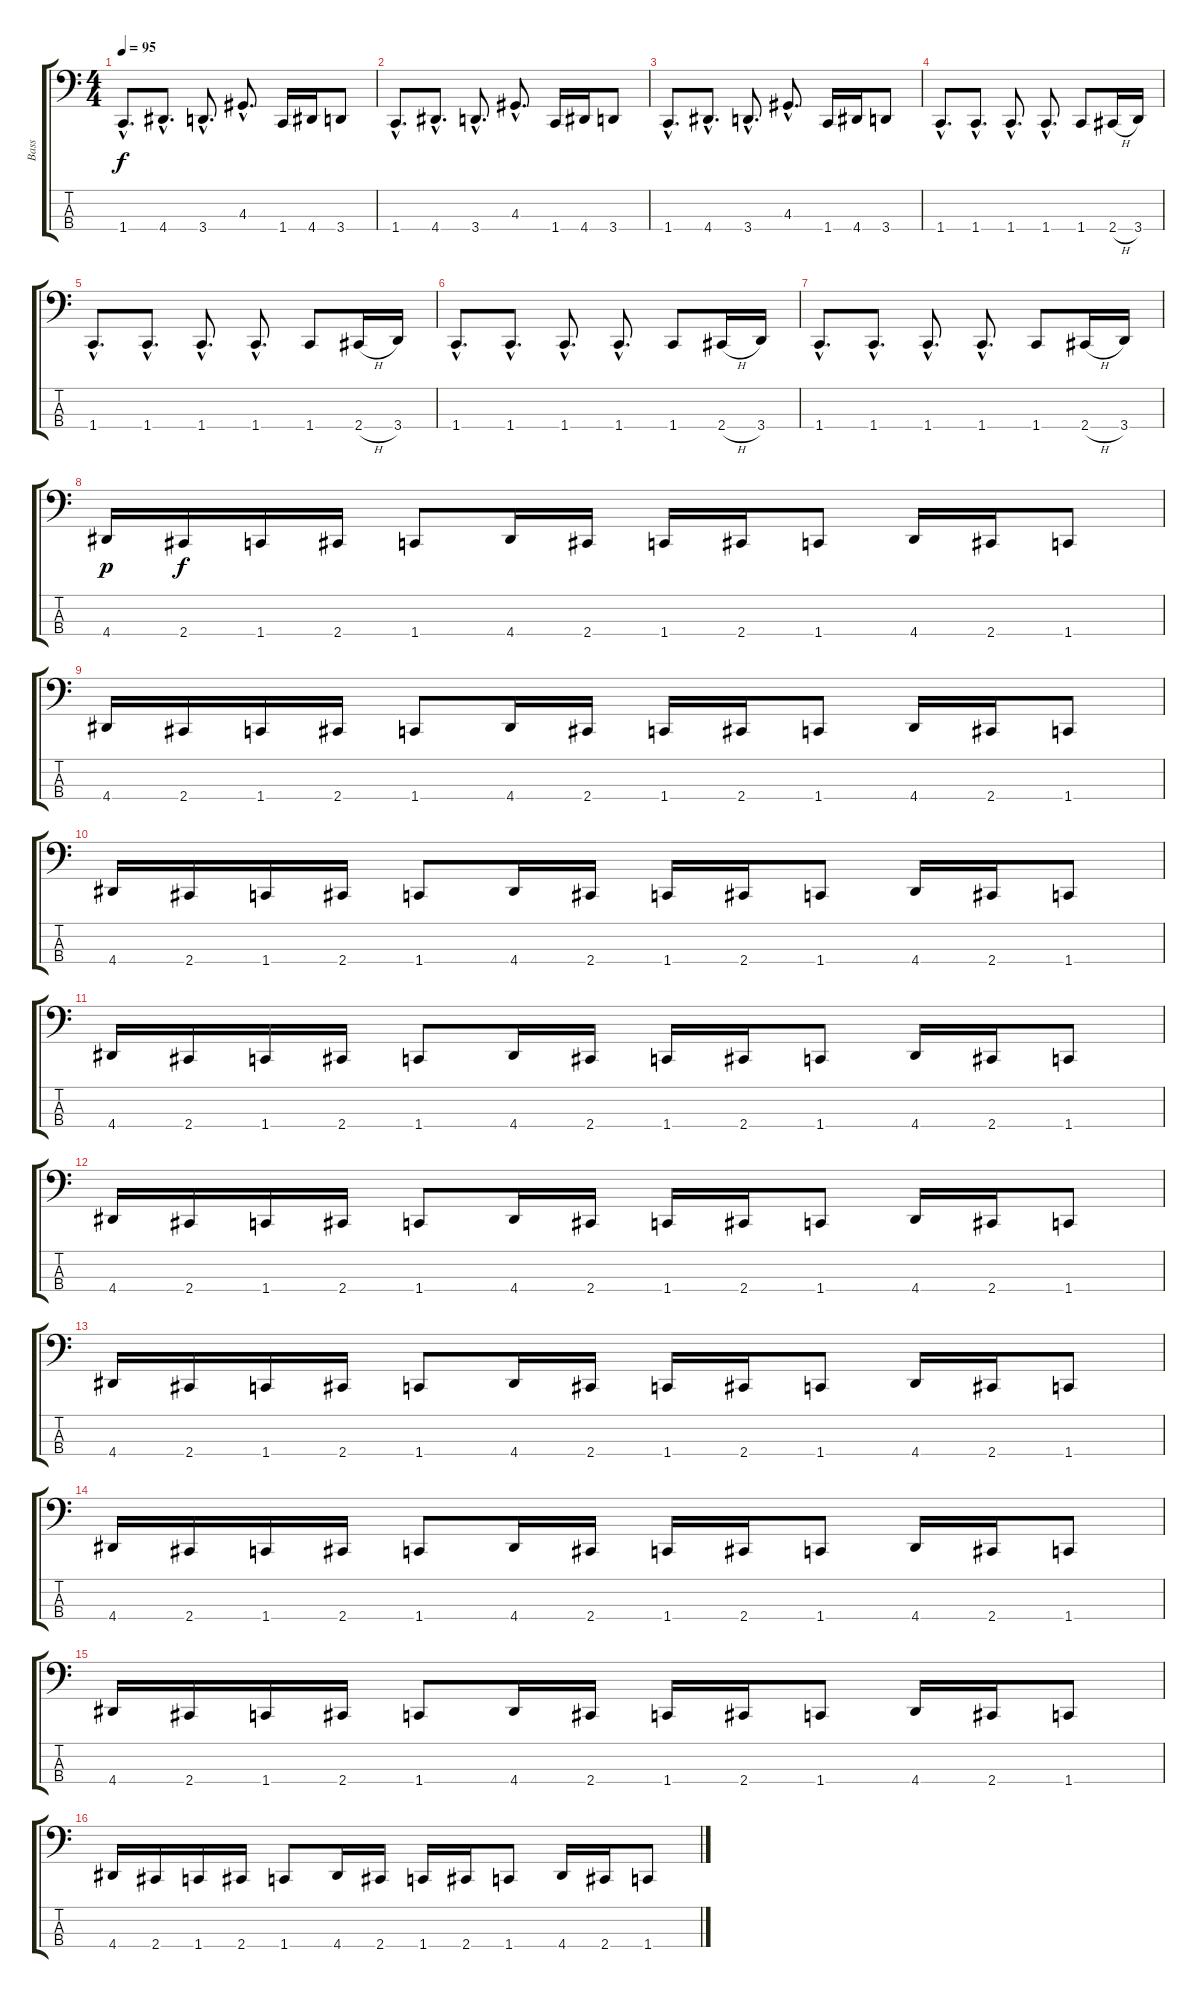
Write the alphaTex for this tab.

\track ("Bass" "Bass") {instrument electricbasspick}
\staff {score tabs}
\tuning (D2 A1 E1 B0) {hide}
\ts (4 4)
\tempo 95
\clef f4
\ks c
1.4{hac}.8{d dy f} 4.4{hac}.8{d} 3.4{hac}.8{d} 4.3{hac}.8{d} 1.4.16 4.4.16 3.4.8 |
1.4{hac}.8{d} 4.4{hac}.8{d} 3.4{hac}.8{d} 4.3{hac}.8{d} 1.4.16 4.4.16 3.4.8 |
1.4{hac}.8{d} 4.4{hac}.8{d} 3.4{hac}.8{d} 4.3{hac}.8{d} 1.4.16 4.4.16 3.4.8 |
1.4{hac}.8{d} 1.4{hac}.8{d} 1.4{hac}.8{d} 1.4{hac}.8{d} 1.4.8 2.4{h}.16 3.4.16 |
1.4{hac}.8{d} 1.4{hac}.8{d} 1.4{hac}.8{d} 1.4{hac}.8{d} 1.4.8 2.4{h}.16 3.4.16 |
1.4{hac}.8{d} 1.4{hac}.8{d} 1.4{hac}.8{d} 1.4{hac}.8{d} 1.4.8 2.4{h}.16 3.4.16 |
1.4{hac}.8{d} 1.4{hac}.8{d} 1.4{hac}.8{d} 1.4{hac}.8{d} 1.4.8 2.4{h}.16 3.4.16 |
4.4.16{dy p} 2.4.16{dy f} 1.4.16 2.4.16 1.4.8 4.4.16 2.4.16 1.4.16 2.4.16 1.4.8 4.4.16 2.4.16 1.4.8 |
4.4.16 2.4.16 1.4.16 2.4.16 1.4.8 4.4.16 2.4.16 1.4.16 2.4.16 1.4.8 4.4.16 2.4.16 1.4.8 |
4.4.16 2.4.16 1.4.16 2.4.16 1.4.8 4.4.16 2.4.16 1.4.16 2.4.16 1.4.8 4.4.16 2.4.16 1.4.8 |
4.4.16 2.4.16 1.4.16 2.4.16 1.4.8 4.4.16 2.4.16 1.4.16 2.4.16 1.4.8 4.4.16 2.4.16 1.4.8 |
4.4.16 2.4.16 1.4.16 2.4.16 1.4.8 4.4.16 2.4.16 1.4.16 2.4.16 1.4.8 4.4.16 2.4.16 1.4.8 |
4.4.16 2.4.16 1.4.16 2.4.16 1.4.8 4.4.16 2.4.16 1.4.16 2.4.16 1.4.8 4.4.16 2.4.16 1.4.8 |
4.4.16 2.4.16 1.4.16 2.4.16 1.4.8 4.4.16 2.4.16 1.4.16 2.4.16 1.4.8 4.4.16 2.4.16 1.4.8 |
4.4.16 2.4.16 1.4.16 2.4.16 1.4.8 4.4.16 2.4.16 1.4.16 2.4.16 1.4.8 4.4.16 2.4.16 1.4.8 |
4.4.16 2.4.16 1.4.16 2.4.16 1.4.8 4.4.16 2.4.16 1.4.16 2.4.16 1.4.8 4.4.16 2.4.16 1.4.8
